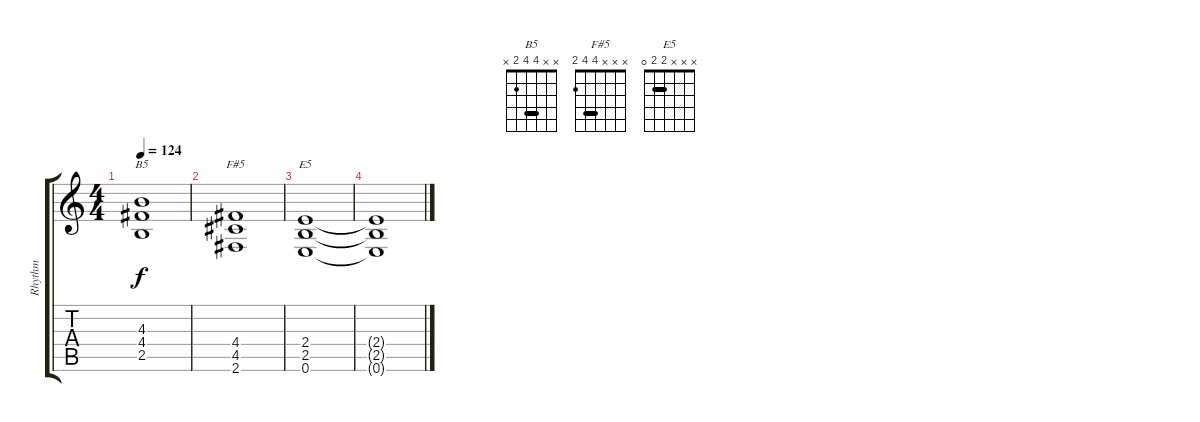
\track ("Rhythm" "Rhythm") {instrument overdrivenguitar}
\staff {score tabs}
\tuning (E4 B3 G3 D3 A2 E2) {hide}
\chord ("B5" x x 4 4 2 x) {barre 4}
\chord ("F#5" x x x 4 4 2) {barre 4}
\chord ("E5" x x x 2 2 0) {barre 2}
\ts (4 4)
\tempo 124
\clef g2
\ks c
(4.3 4.4 2.5).1{ch "B5" dy f} |
(4.4 4.5 2.6).1{ch "F#5"} |
(2.4 2.5 0.6).1{ch "E5"} |
(2.4{t} 2.5{t} 0.6{t}).1
